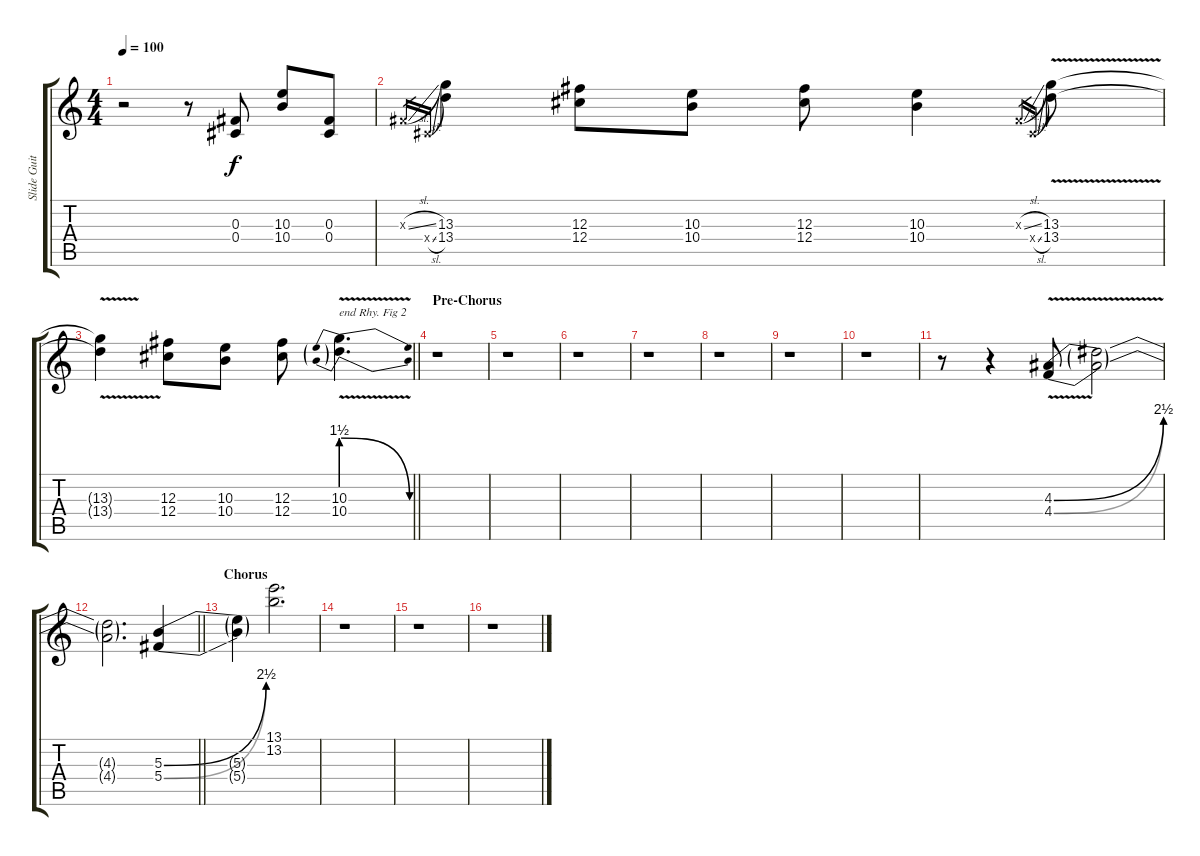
\track ("Slide Guitar" "Slide Guit") {instrument overdrivenguitar}
\staff {score tabs}
\tuning (Eb4 Bb3 Gb3 Db3 Ab2 Eb2) {hide}
\ts (4 4)
\tempo 100
\clef g2
\ks c
r.2{dy f} r.8 (0.3 0.4).8 (10.3 10.4).8 (0.3 0.4).8 |
0.3{sl x}.16{gr} 0.4{sl x}.16{gr} (13.3 13.4).4 (12.3 12.4).8 (10.3 10.4).8 (12.3 12.4).8 (10.3 10.4).4 0.3{sl x}.16{gr} 0.4{sl x}.16{gr} (13.3{v} 13.4{v}).8 |
\barLineRight lightlight
(13.3{t} 13.4{t}).4 (12.3 12.4).8 (10.3 10.4).8 (12.3 12.4).8 (10.3{be (prebendrelease 0 6 60 0) v} 10.4{be (prebendrelease 0 6 60 0) v}).4{d txt "end Rhy. Fig 2"} |
\section ("" "Pre-Chorus")
r.1 |
r.1 |
r.1 |
r.1 |
r.1 |
r.1 |
r.1 |
r.8 r.4 (4.3{be (bend 0 0 60 10) v} 4.4{be (bend 0 0 60 10) v}).8 (4.3{t} 4.4{t}).2 |
\barLineRight lightlight
(4.3{t} 4.4{t}).2{d} (5.3{be (bend 0 0 60 10)} 5.4{be (bend 0 0 60 10)}).4 |
\section ("" "Chorus")
(5.3{t} 5.4{t}).4 (13.1 13.2).2{d} |
r.1 |
r.1 |
r.1
